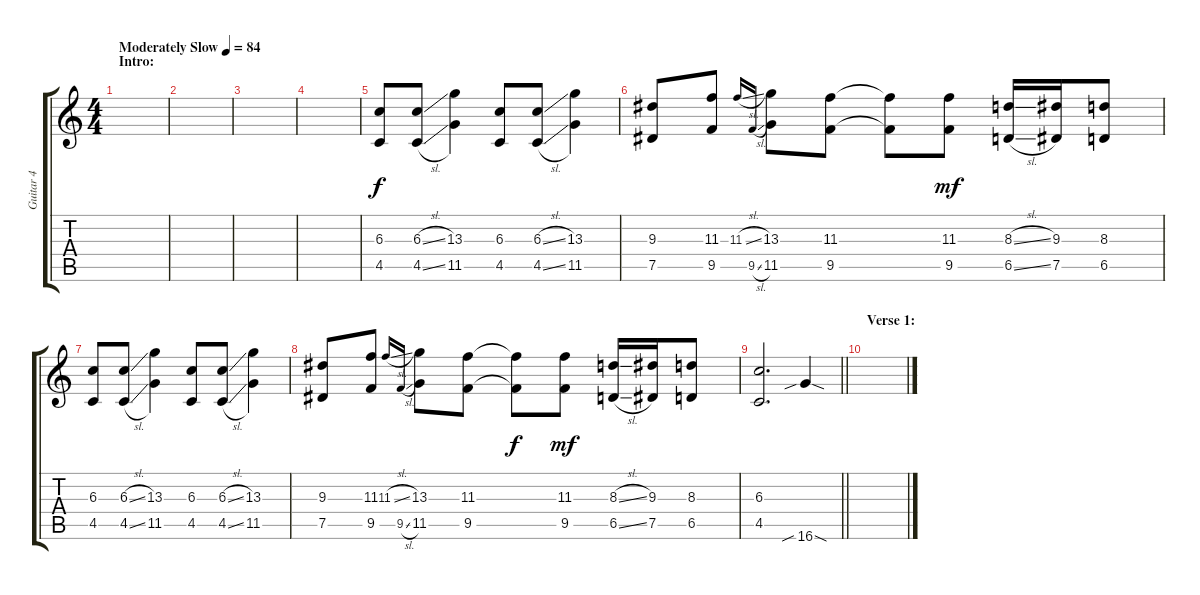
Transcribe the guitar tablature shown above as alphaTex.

\track ("Guitar 4" "Guitar 4") {instrument overdrivenguitar}
\staff {score tabs}
\tuning (Eb4 Bb3 Gb3 Db3 Ab2 Eb2) {hide}
\ts (4 4)
\section ("" "Intro:")
\tempo (84 "Moderately Slow")
\clef g2
\ks c
|
|
|
|
(6.3 4.5).8 (6.3{sl} 4.5{sl}).8 (13.3 11.5).4 (6.3 4.5).8 (6.3{sl} 4.5{sl}).8 (13.3 11.5).4 |
(9.3 7.5).8 (11.3 9.5).8 11.3{sl}.16{gr onbeat} 9.5{sl}.16{gr onbeat beam merge} (13.3 11.5).8 (11.3 9.5).8 (11.3{t} 9.5{t}).8{dy f} (11.3 9.5).8{dy mf} (8.3{sl} 6.5{sl}).16 (9.3 7.5).16 (8.3 6.5).8 |
(6.3 4.5).8 (6.3{sl} 4.5{sl}).8 (13.3 11.5).4 (6.3 4.5).8 (6.3{sl} 4.5{sl}).8 (13.3 11.5).4 |
(9.3 7.5).8 (11.3 9.5).8 11.3{sl}.16{gr onbeat} 9.5{sl}.16{gr onbeat beam merge} (13.3 11.5).8 (11.3 9.5).8 (11.3{t} 9.5{t}).8{dy f} (11.3 9.5).8{dy mf} (8.3{sl} 6.5{sl}).16 (9.3 7.5).16 (8.3 6.5).8 |
\barLineRight lightlight
(6.3 4.5).2{d} 16.6{sib sod}.4 |
\section ("" "Verse 1:")
